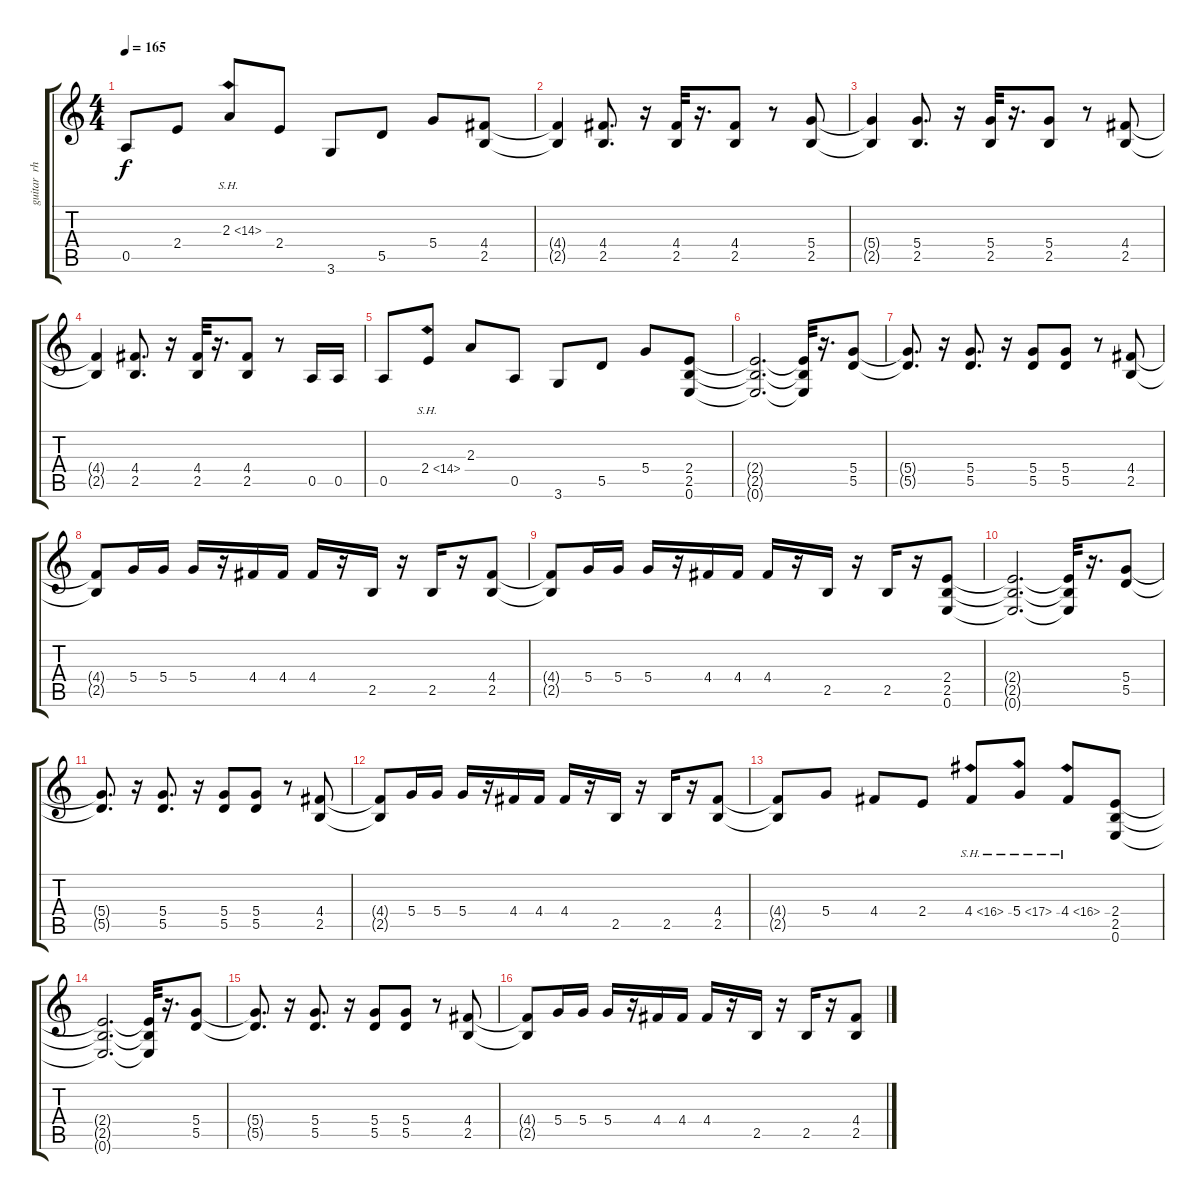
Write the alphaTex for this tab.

\track ("guitar  rhythm  left" "guitar  rh") {instrument distortionguitar}
\staff {score tabs}
\tuning (E4 B3 G3 D3 A2 E2) {hide}
\ts (4 4)
\tempo 165
\clef g2
\ks c
0.5.8{dy f} 2.4.8 2.3{sh 12}.8 2.4.8 3.6.8 5.5.8 5.4.8 (4.4 2.5).8 |
(4.4{t} 2.5{t}).4 (4.4 2.5).8{d} r.16 (4.4 2.5).32 r.16{d} (4.4 2.5).8 r.8 (5.4 2.5).8 |
(5.4{t} 2.5{t}).4 (5.4 2.5).8{d} r.16 (5.4 2.5).32 r.16{d} (5.4 2.5).8 r.8 (4.4 2.5).8 |
(4.4{t} 2.5{t}).4 (4.4 2.5).8{d} r.16 (4.4 2.5).32 r.16{d} (4.4 2.5).8 r.8 0.5.16 0.5.16 |
0.5.8 2.4{sh 12}.8 2.3.8 0.5.8 3.6.8 5.5.8 5.4.8 (2.4 2.5 0.6).8 |
(2.4{t} 2.5{t} 0.6{t}).2{d} (2.4{t} 2.5{t} 0.6{t}).32 r.16{d} (5.4 5.5).8 |
(5.4{t} 5.5{t}).8{d} r.16 (5.4 5.5).8{d} r.16 (5.4 5.5).8 (5.4 5.5).8 r.8 (4.4 2.5).8 |
(4.4{t} 2.5{t}).8 5.4.16 5.4.16 5.4.16 r.16 4.4.16 4.4.16 4.4.16 r.16 2.5.16 r.16 2.5.16 r.16 (4.4 2.5).8 |
(4.4{t} 2.5{t}).8 5.4.16 5.4.16 5.4.16 r.16 4.4.16 4.4.16 4.4.16 r.16 2.5.16 r.16 2.5.16 r.16 (2.4 2.5 0.6).8 |
(2.4{t} 2.5{t} 0.6{t}).2{d} (2.4{t} 2.5{t} 0.6{t}).32 r.16{d} (5.4 5.5).8 |
(5.4{t} 5.5{t}).8{d} r.16 (5.4 5.5).8{d} r.16 (5.4 5.5).8 (5.4 5.5).8 r.8 (4.4 2.5).8 |
(4.4{t} 2.5{t}).8 5.4.16 5.4.16 5.4.16 r.16 4.4.16 4.4.16 4.4.16 r.16 2.5.16 r.16 2.5.16 r.16 (4.4 2.5).8 |
(4.4{t} 2.5{t}).8 5.4.8 4.4.8 2.4.8 4.4{sh 12}.8 5.4{sh 12}.8 4.4{sh 12}.8 (2.4 2.5 0.6).8 |
(2.4{t} 2.5{t} 0.6{t}).2{d} (2.4{t} 2.5{t} 0.6{t}).32 r.16{d} (5.4 5.5).8 |
(5.4{t} 5.5{t}).8{d} r.16 (5.4 5.5).8{d} r.16 (5.4 5.5).8 (5.4 5.5).8 r.8 (4.4 2.5).8 |
(4.4{t} 2.5{t}).8 5.4.16 5.4.16 5.4.16 r.16 4.4.16 4.4.16 4.4.16 r.16 2.5.16 r.16 2.5.16 r.16 (4.4 2.5).8
